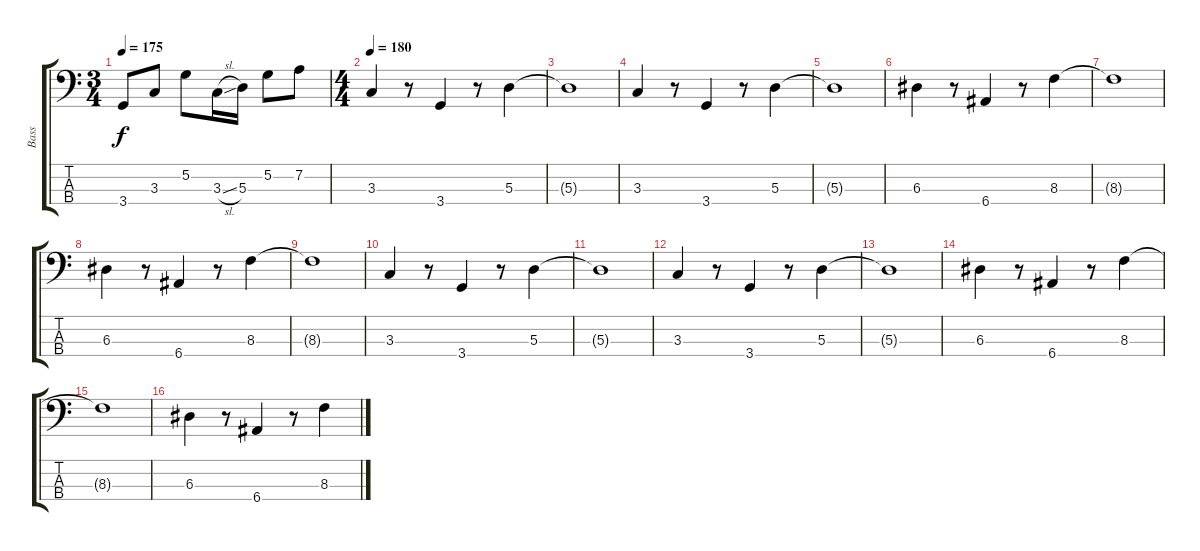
\track ("Bass" "Bass") {instrument electricbassfinger}
\staff {score tabs}
\tuning (G2 D2 A1 E1) {hide}
\ts (3 4)
\tempo 175
\clef f4
\ks c
3.4{t}.8{dy f} 3.3.8 5.2.8 3.3{sl}.16 5.3.16 5.2.8 7.2.8 |
\ts (4 4)
\tempo 180
3.3.4 r.8 3.4.4 r.8 5.3.4 |
5.3{t}.1 |
3.3.4 r.8 3.4.4 r.8 5.3.4 |
5.3{t}.1 |
6.3.4 r.8 6.4.4 r.8 8.3.4 |
8.3{t}.1 |
6.3.4 r.8 6.4.4 r.8 8.3.4 |
8.3{t}.1 |
3.3.4 r.8 3.4.4 r.8 5.3.4 |
5.3{t}.1 |
3.3.4 r.8 3.4.4 r.8 5.3.4 |
5.3{t}.1 |
6.3.4 r.8 6.4.4 r.8 8.3.4 |
8.3{t}.1 |
6.3.4 r.8 6.4.4 r.8 8.3.4
